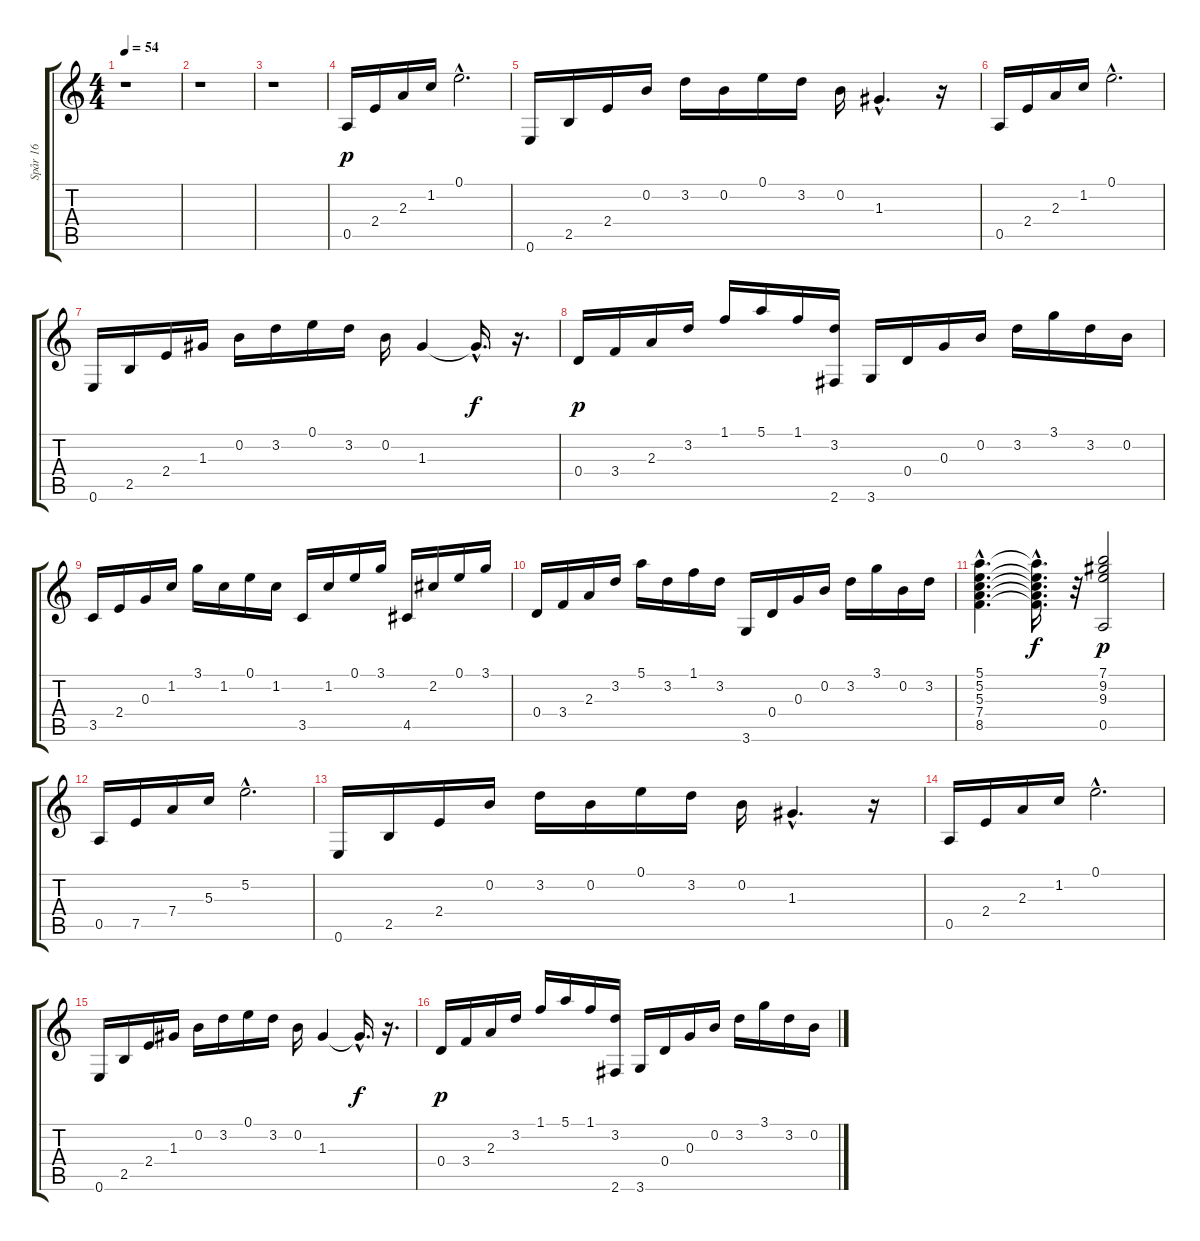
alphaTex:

\track ("Spår 16" "Spår 16") {instrument electricguitarclean}
\staff {score tabs}
\tuning (E4 B3 G3 D3 A2 E2) {hide}
\ts (4 4)
\tempo 54
\clef g2
\ks c
r.1{dy p instrument electricguitarclean} |
r.1 |
r.1 |
0.5.16 2.4.16 2.3.16 1.2.16 0.1{hac}.2{d} |
0.6.16 2.5.16 2.4.16 0.2.16 3.2.16 0.2.16 0.1.16 3.2.16 0.2.16 1.3{hac}.4{d} r.16 |
0.5.16 2.4.16 2.3.16 1.2.16 0.1{hac}.2{d} |
0.6.16 2.5.16 2.4.16 1.3.16 0.2.16 3.2.16 0.1.16 3.2.16 0.2.16 1.3.4 1.3{hac t}.16{d dy f} r.16{d} |
0.4.16{dy p} 3.4.16 2.3.16 3.2.16 1.1.16 5.1.16 1.1.16 (3.2 2.6).16 3.6.16 0.4.16 0.3.16 0.2.16 3.2.16 3.1.16 3.2.16 0.2.16 |
3.5.16 2.4.16 0.3.16 1.2.16 3.1.16 1.2.16 0.1.16 1.2.16 3.5.16 1.2.16 0.1.16 3.1.16 4.5.16 2.2.16 0.1.16 3.1.16 |
0.4.16 3.4.16 2.3.16 3.2.16 5.1.16 3.2.16 1.1.16 3.2.16 3.6.16 0.4.16 0.3.16 0.2.16 3.2.16 3.1.16 0.2.16 3.2.16 |
(5.1{hac} 5.2{hac} 5.3{hac} 7.4{hac} 8.5{hac}).4{d} (5.1{hac t} 5.2{hac t} 5.3{hac t} 7.4{hac t} 8.5{hac t}).16{d dy f} r.32 (7.1 9.2 9.3 0.5).2{dy p} |
0.5.16 7.5.16 7.4.16 5.3.16 5.2{hac}.2{d} |
0.6.16 2.5.16 2.4.16 0.2.16 3.2.16 0.2.16 0.1.16 3.2.16 0.2.16 1.3{hac}.4{d} r.16 |
0.5.16 2.4.16 2.3.16 1.2.16 0.1{hac}.2{d} |
0.6.16 2.5.16 2.4.16 1.3.16 0.2.16 3.2.16 0.1.16 3.2.16 0.2.16 1.3.4 1.3{hac t}.16{d dy f} r.16{d} |
0.4.16{dy p} 3.4.16 2.3.16 3.2.16 1.1.16 5.1.16 1.1.16 (3.2 2.6).16 3.6.16 0.4.16 0.3.16 0.2.16 3.2.16 3.1.16 3.2.16 0.2.16
